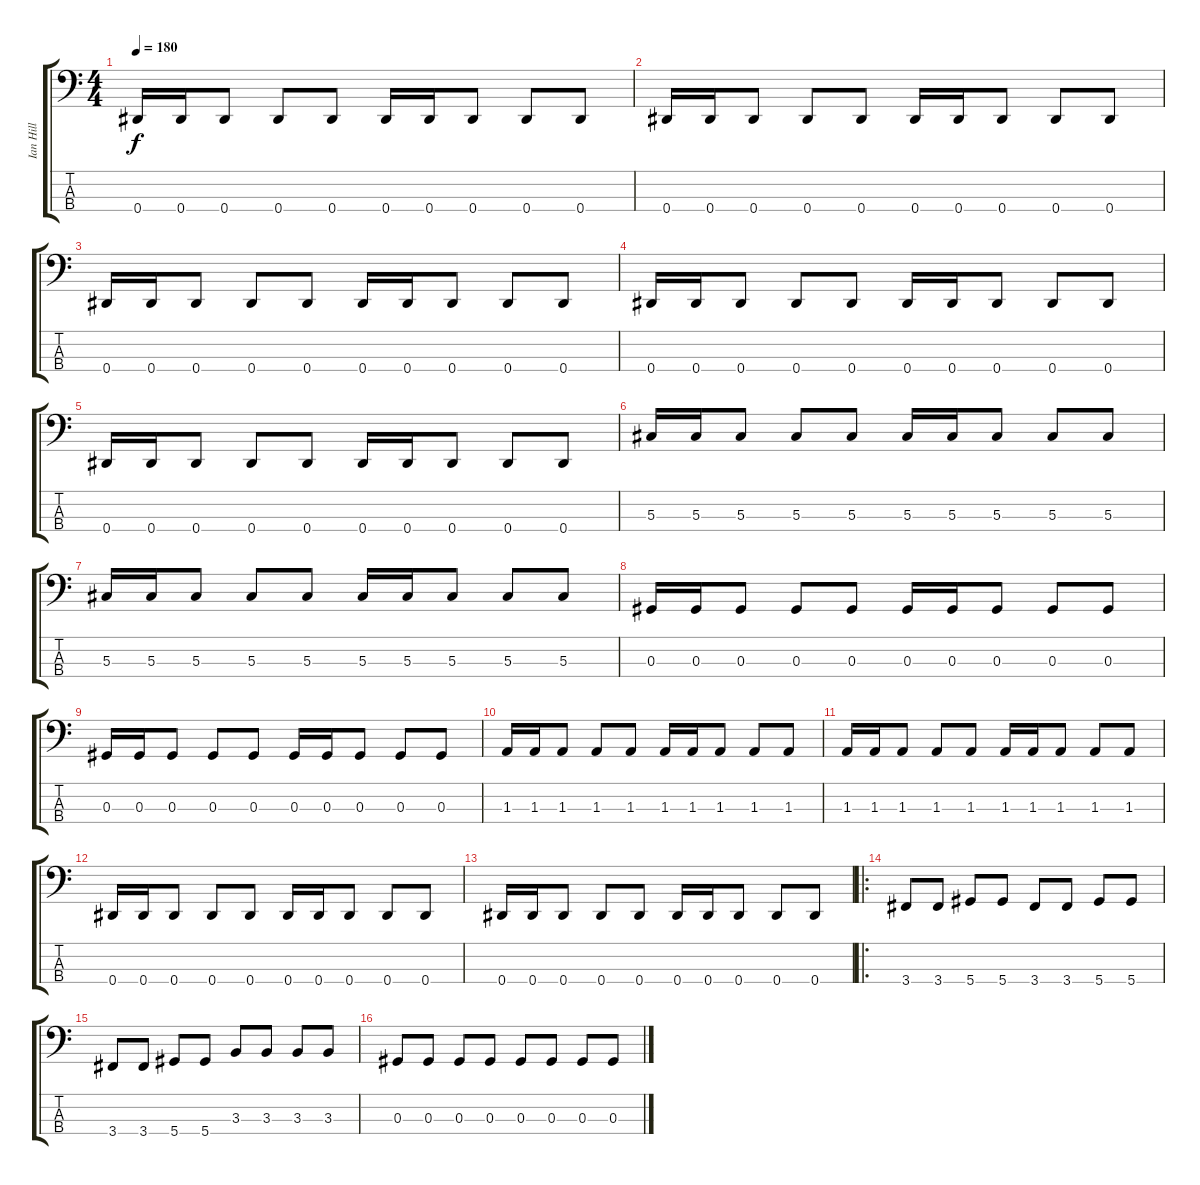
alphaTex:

\track ("Ian Hill" "Ian Hill") {instrument electricbasspick}
\staff {score tabs}
\tuning (Gb2 Eb2 Ab1 Eb1) {hide}
\ts (4 4)
\tempo 180
\clef f4
\ks c
0.4.16{dy f} 0.4.16 0.4.8 0.4.8 0.4.8 0.4.16 0.4.16 0.4.8 0.4.8 0.4.8 |
0.4.16 0.4.16 0.4.8 0.4.8 0.4.8 0.4.16 0.4.16 0.4.8 0.4.8 0.4.8 |
0.4.16 0.4.16 0.4.8 0.4.8 0.4.8 0.4.16 0.4.16 0.4.8 0.4.8 0.4.8 |
0.4.16 0.4.16 0.4.8 0.4.8 0.4.8 0.4.16 0.4.16 0.4.8 0.4.8 0.4.8 |
0.4.16 0.4.16 0.4.8 0.4.8 0.4.8 0.4.16 0.4.16 0.4.8 0.4.8 0.4.8 |
5.3.16 5.3.16 5.3.8 5.3.8 5.3.8 5.3.16 5.3.16 5.3.8 5.3.8 5.3.8 |
5.3.16 5.3.16 5.3.8 5.3.8 5.3.8 5.3.16 5.3.16 5.3.8 5.3.8 5.3.8 |
0.3.16 0.3.16 0.3.8 0.3.8 0.3.8 0.3.16 0.3.16 0.3.8 0.3.8 0.3.8 |
0.3.16 0.3.16 0.3.8 0.3.8 0.3.8 0.3.16 0.3.16 0.3.8 0.3.8 0.3.8 |
1.3.16 1.3.16 1.3.8 1.3.8 1.3.8 1.3.16 1.3.16 1.3.8 1.3.8 1.3.8 |
1.3.16 1.3.16 1.3.8 1.3.8 1.3.8 1.3.16 1.3.16 1.3.8 1.3.8 1.3.8 |
0.4.16 0.4.16 0.4.8 0.4.8 0.4.8 0.4.16 0.4.16 0.4.8 0.4.8 0.4.8 |
0.4.16 0.4.16 0.4.8 0.4.8 0.4.8 0.4.16 0.4.16 0.4.8 0.4.8 0.4.8 |
\ro
3.4.8 3.4.8 5.4.8 5.4.8 3.4.8 3.4.8 5.4.8 5.4.8 |
3.4.8 3.4.8 5.4.8 5.4.8 3.3.8 3.3.8 3.3.8 3.3.8 |
0.3.8 0.3.8 0.3.8 0.3.8 0.3.8 0.3.8 0.3.8 0.3.8
